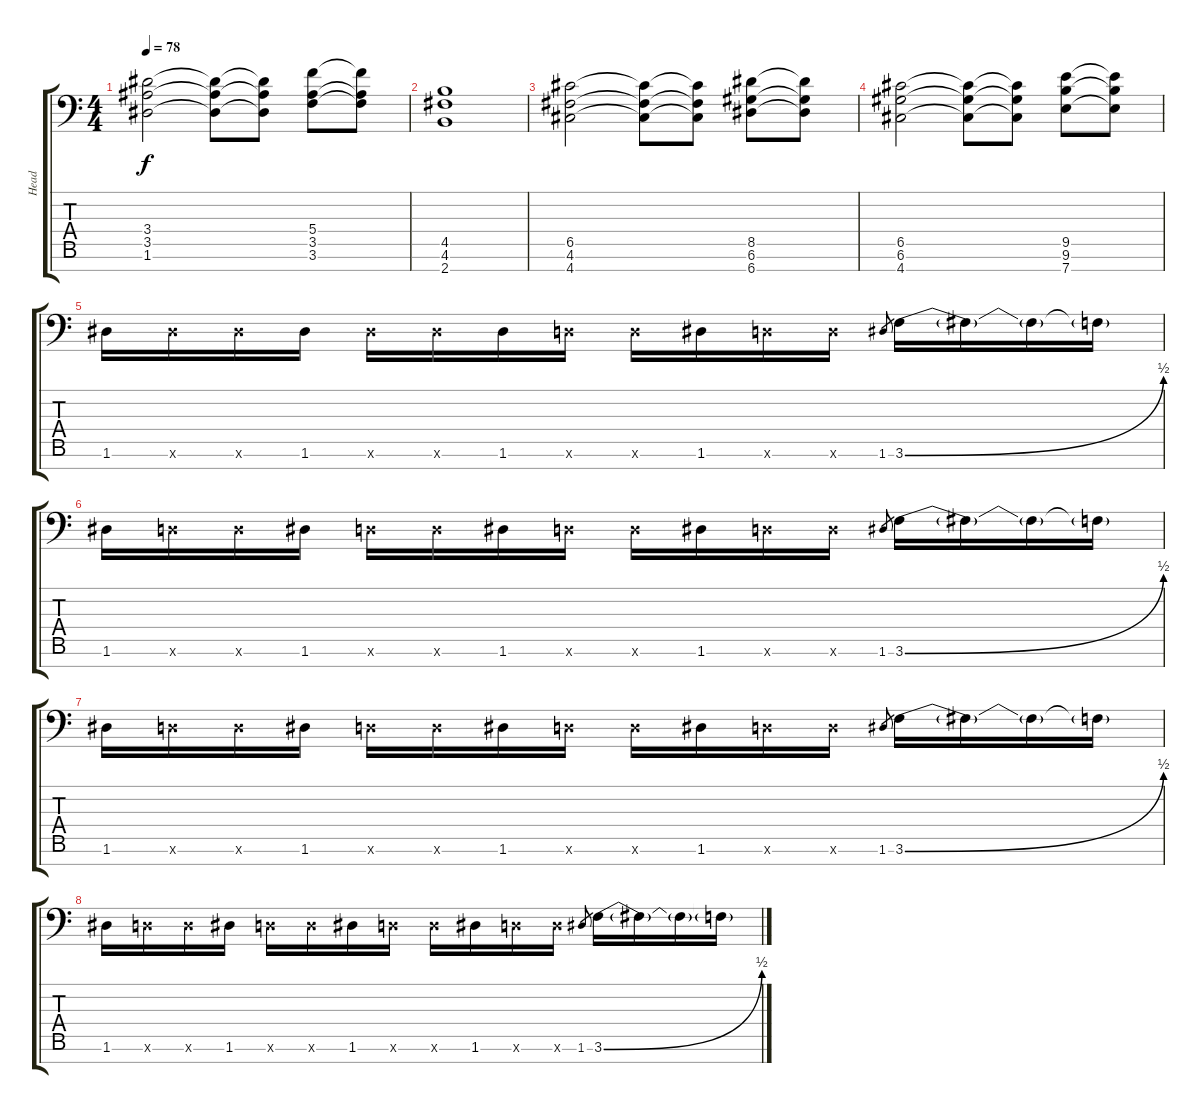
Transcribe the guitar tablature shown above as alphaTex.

\track ("Head" "Head") {instrument distortionguitar}
\staff {score tabs}
\tuning (D4 A3 F3 C3 G2 D2 A1) {hide}
\ts (4 4)
\tempo 78
\clef f4
\ks c
(3.4 3.5 1.6).2{dy f} (3.4{t} 3.5{t} 1.6{t}).8 (3.4{t} 3.5{t} 1.6{t}).8 (5.4 3.5 3.6).8 (5.4{t} 3.5{t} 3.6{t}).8 |
(4.5 4.6 2.7).1 |
(6.5 4.6 4.7).2 (6.5{t} 4.6{t} 4.7{t}).8 (6.5{t} 4.6{t} 4.7{t}).8 (8.5 6.6 6.7).8 (8.5{t} 6.6{t} 6.7{t}).8 |
(6.5 6.6 4.7).2 (6.5{t} 6.6{t} 4.7{t}).8 (6.5{t} 6.6{t} 4.7{t}).8 (9.5 9.6 7.7).8 (9.5{t} 9.6{t} 7.7{t}).8 |
1.6.16{instrument electricguitarclean} 1.6{x}.16 1.6{x}.16 1.6.16 1.6{x}.16 1.6{x}.16 1.6.16 0.6{x}.16 0.6{x}.16 1.6.16 0.6{x}.16 0.6{x}.16 1.6.8{gr} 3.6{be (bend 0 0 60 2)}.16 3.6{t}.16 3.6{t}.16 3.6{t}.16 |
1.6.16 0.6{x}.16 0.6{x}.16 1.6.16 0.6{x}.16 0.6{x}.16 1.6.16 0.6{x}.16 0.6{x}.16 1.6.16 0.6{x}.16 0.6{x}.16 1.6.8{gr} 3.6{be (bend 0 0 60 2)}.16 3.6{t}.16 3.6{t}.16 3.6{t}.16 |
1.6.16 0.6{x}.16 0.6{x}.16 1.6.16 0.6{x}.16 0.6{x}.16 1.6.16 0.6{x}.16 0.6{x}.16 1.6.16 0.6{x}.16 0.6{x}.16 1.6.8{gr} 3.6{be (bend 0 0 60 2)}.16 3.6{t}.16 3.6{t}.16 3.6{t}.16 |
1.6.16 0.6{x}.16 0.6{x}.16 1.6.16 0.6{x}.16 0.6{x}.16 1.6.16 0.6{x}.16 0.6{x}.16 1.6.16 0.6{x}.16 0.6{x}.16 1.6.8{gr} 3.6{be (bend 0 0 60 2)}.16 3.6{t}.16 3.6{t}.16 3.6{t}.16
